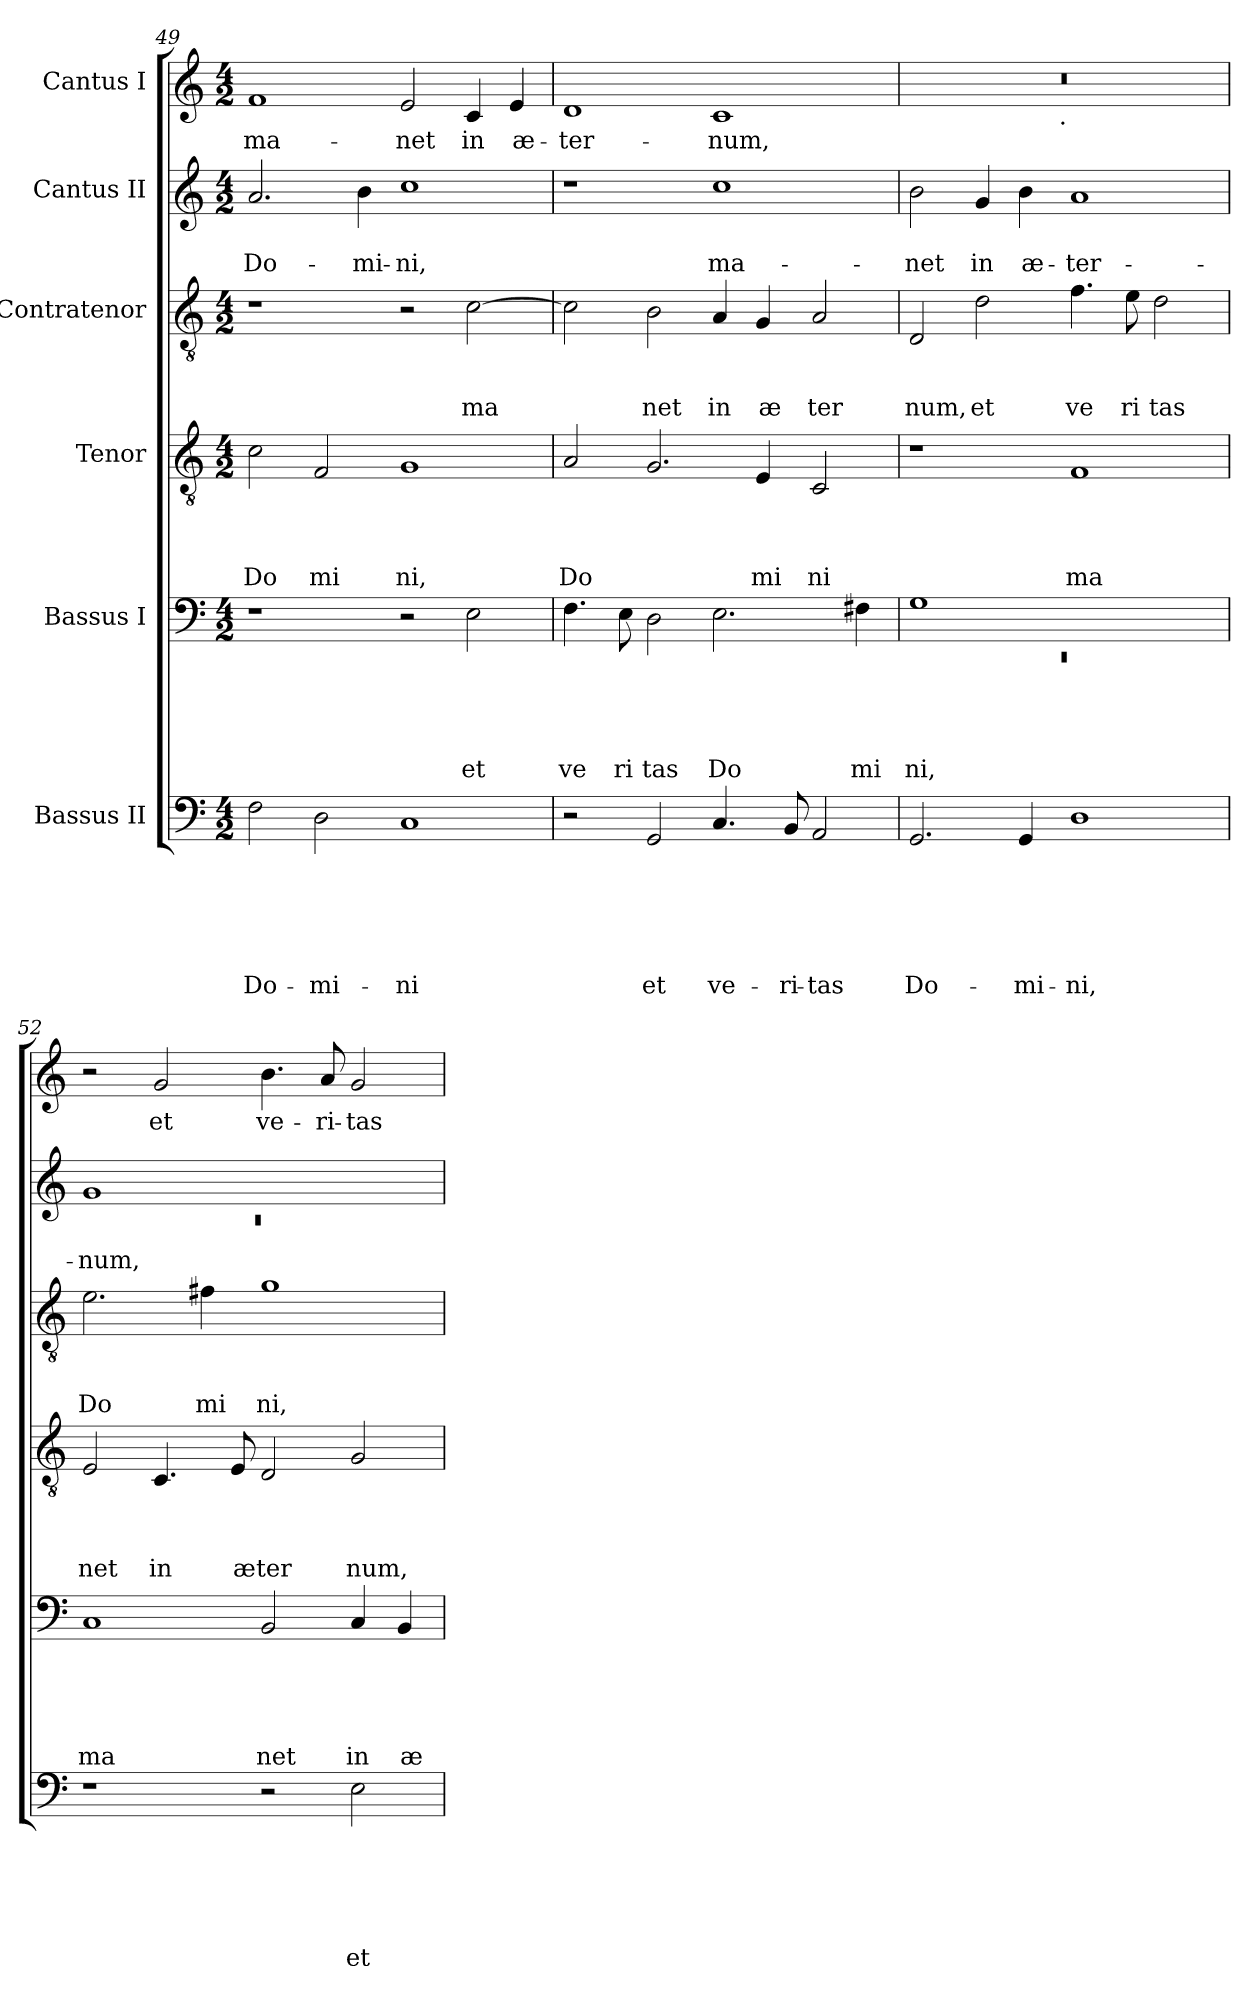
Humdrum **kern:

**kern	**text	**text	**text	**text	**text	**text	**kern	**text	**text	**text	**text	**text	**kern	**text	**text	**text	**text	**kern	**text	**text	**text	**kern	**text	**text	**kern	**text
*part6	*part6	*part6	*part6	*part6	*part6	*part6	*part5	*part5	*part5	*part5	*part5	*part5	*part4	*part4	*part4	*part4	*part4	*part3	*part3	*part3	*part3	*part2	*part2	*part2	*part1	*part1
*staff6	*staff6	*staff6	*staff6	*staff6	*staff6	*staff6	*staff5	*staff5	*staff5	*staff5	*staff5	*staff5	*staff4	*staff4	*staff4	*staff4	*staff4	*staff3	*staff3	*staff3	*staff3	*staff2	*staff2	*staff2	*staff1	*staff1
*I"Bassus II	*	*	*	*	*	*	*I"Bassus I	*	*	*	*	*	*I"Tenor	*	*	*	*	*I"Contratenor	*	*	*	*I"Cantus II	*	*	*I"Cantus I	*
!!LO:LB:g=z
*clefF4	*	*	*	*	*	*	*clefF4	*	*	*	*	*	*clefGv2	*	*	*	*	*clefGv2	*	*	*	*clefG2	*	*	*clefG2	*
*k[]	*	*	*	*	*	*	*k[]	*	*	*	*	*	*k[]	*	*	*	*	*k[]	*	*	*	*k[]	*	*	*k[]	*
*C:	*	*	*	*	*	*	*C:	*	*	*	*	*	*C:	*	*	*	*	*C:	*	*	*	*C:	*	*	*C:	*
*M4/2	*	*	*	*	*	*	*M4/2	*	*	*	*	*	*M4/2	*	*	*	*	*M4/2	*	*	*	*M4/2	*	*	*M4/2	*
=49	=49	=49	=49	=49	=49	=49	=49	=49	=49	=49	=49	=49	=49	=49	=49	=49	=49	=49	=49	=49	=49	=49	=49	=49	=49	=49
!	!	!	!	!	!	!LO:LY:b	!	!	!	!	!	!	!	!	!	!	!LO:LY:b	!	!	!	!	!	!	!LO:LY:b	!	!LO:LY:b
2F\	.	.	.	.	.	Do-	1r	.	.	.	.	.	2c\	.	.	.	Do	1r	.	.	.	2.a/	.	Do-	1f	ma-
!	!	!	!	!	!	!LO:LY:b	!	!	!	!	!	!	!	!	!	!	!LO:LY:b	!	!	!	!	!	!	!	!	!
2D\	.	.	.	.	.	-mi-	.	.	.	.	.	.	2F/	.	.	.	mi	.	.	.	.	.	.	.	.	.
!	!	!	!	!	!	!	!	!	!	!	!	!	!	!	!	!	!	!	!	!	!	!	!	!LO:LY:b	!	!
.	.	.	.	.	.	.	.	.	.	.	.	.	.	.	.	.	.	.	.	.	.	4b\	.	-mi-	.	.
!	!	!	!	!	!	!LO:LY:b	!	!	!	!	!	!	!	!	!	!	!LO:LY:b	!	!	!	!	!	!	!LO:LY:b	!	!LO:LY:b
1C	.	.	.	.	.	-ni	2r	.	.	.	.	.	1G	.	.	.	ni,	2r	.	.	.	1cc	.	-ni,	2e/	-net
!	!	!	!	!	!	!	!	!	!	!	!	!LO:LY:b	!	!	!	!	!	!	!	!	!LO:LY:b	!	!	!	!	!LO:LY:b
.	.	.	.	.	.	.	2E\	.	.	.	.	et	.	.	.	.	.	[>2c\	.	.	ma	.	.	.	4c/	in
!	!	!	!	!	!	!	!	!	!	!	!	!	!	!	!	!	!	!	!	!	!	!	!	!	!	!LO:LY:b
.	.	.	.	.	.	.	.	.	.	.	.	.	.	.	.	.	.	.	.	.	.	.	.	.	4e/	æ-
=50	=50	=50	=50	=50	=50	=50	=50	=50	=50	=50	=50	=50	=50	=50	=50	=50	=50	=50	=50	=50	=50	=50	=50	=50	=50	=50
!	!	!	!	!	!	!	!	!	!	!	!	!LO:LY:b	!	!	!	!	!LO:LY:b	!	!	!	!	!	!	!	!	!LO:LY:b
2r	.	.	.	.	.	.	4.F\	.	.	.	.	ve	2A/	.	.	.	Do	2c\]	.	.	.	1r	.	.	1d	-ter-
!	!	!	!	!	!	!	!	!	!	!	!	!LO:LY:b	!	!	!	!	!	!	!	!	!	!	!	!	!	!
.	.	.	.	.	.	.	8E\	.	.	.	.	ri	.	.	.	.	.	.	.	.	.	.	.	.	.	.
!	!	!	!	!	!	!LO:LY:b	!	!	!	!	!	!LO:LY:b	!	!	!	!	!	!	!	!	!LO:LY:b	!	!	!	!	!
2GG/	.	.	.	.	.	et	2D\	.	.	.	.	tas	2.G/	.	.	.	.	2B\	.	.	net	.	.	.	.	.
!	!	!	!	!	!	!LO:LY:b	!	!	!	!	!	!LO:LY:b	!	!	!	!	!	!	!	!	!LO:LY:b	!	!	!LO:LY:b	!	!LO:LY:b
4.C/	.	.	.	.	.	ve-	2.E\	.	.	.	.	Do	.	.	.	.	.	4A/	.	.	in	1cc	.	ma-	1c	-num,
!	!	!	!	!	!	!	!	!	!	!	!	!	!	!	!	!	!LO:LY:b	!	!	!	!LO:LY:b	!	!	!	!	!
.	.	.	.	.	.	.	.	.	.	.	.	.	4E/	.	.	.	mi	4G/	.	.	æ	.	.	.	.	.
!	!	!	!	!	!	!LO:LY:b	!	!	!	!	!	!	!	!	!	!	!	!	!	!	!	!	!	!	!	!
8BB/	.	.	.	.	.	-ri-	.	.	.	.	.	.	.	.	.	.	.	.	.	.	.	.	.	.	.	.
!	!	!	!	!	!	!LO:LY:b	!	!	!	!	!	!	!	!	!	!	!LO:LY:b	!	!	!	!LO:LY:b	!	!	!	!	!
2AA/	.	.	.	.	.	-tas	.	.	.	.	.	.	2C/	.	.	.	ni	2A/	.	.	ter	.	.	.	.	.
!	!	!	!	!	!	!	!	!	!	!	!	!LO:LY:b	!	!	!	!	!	!	!	!	!	!	!	!	!	!
.	.	.	.	.	.	.	4F#X\	.	.	.	.	mi	.	.	.	.	.	.	.	.	.	.	.	.	.	.
=51	=51	=51	=51	=51	=51	=51	=51	=51	=51	=51	=51	=51	=51	=51	=51	=51	=51	=51	=51	=51	=51	=51	=51	=51	=51	=51
*	*	*	*	*	*	*	*^	*	*	*	*	*	*	*	*	*	*	*	*	*	*	*	*	*	*	*
!	!	!	!	!	!	!LO:LY:b	!	!LO:N:vis=1	!	!	!	!	!LO:LY:b	!	!	!	!	!	!	!	!	!LO:LY:b	!	!	!LO:LY:b	!	!
*	*	*	*	*	*	*	*	*	*	*	*	*	*	*	*	*	*	*	*	*	*	*	*	*	*	*^	*
2.GG/	.	.	.	.	.	Do-	1G	0rEE	.	.	.	.	ni,	1r	.	.	.	.	2D/	.	.	num,	2b\	.	-net	0r	2ryy	.
!	!	!	!	!	!	!	!	!	!	!	!	!	!	!	!	!	!	!	!	!	!	!LO:LY:b	!	!	!LO:LY:b	!	!	!
.	.	.	.	.	.	.	.	.	.	.	.	.	.	.	.	.	.	.	2d\	.	.	et	4g/	.	in	.	4...ryy	.
!	!	!	!	!	!	!LO:LY:b	!	!	!	!	!	!	!	!	!	!	!	!	!	!	!	!	!	!	!LO:LY:b	!	!	!
4GG/	.	.	.	.	.	-mi-	.	.	.	.	.	.	.	.	.	.	.	.	.	.	.	.	4b\	.	æ-	.	.	.
!	!	!	!	!	!	!	!	!	!	!	!	!	!	!	!	!	!	!	!	!	!	!	!	!	!	!	!LO:TX:b:t=.	!
.	.	.	.	.	.	.	.	.	.	.	.	.	.	.	.	.	.	.	.	.	.	.	.	.	.	.	1ryy	.
!	!	!	!	!	!	!LO:LY:b	!	!	!	!	!	!	!	!	!	!	!	!LO:LY:b	!	!	!	!LO:LY:b	!	!	!LO:LY:b	!	!	!
1D	.	.	.	.	.	-ni,	1ryy	.	.	.	.	.	.	1F	.	.	.	ma	4.f\	.	.	ve	1a	.	-ter-	.	.	.
!	!	!	!	!	!	!	!	!	!	!	!	!	!	!	!	!	!	!	!	!	!	!LO:LY:b	!	!	!	!	!	!
.	.	.	.	.	.	.	.	.	.	.	.	.	.	.	.	.	.	.	8e\	.	.	ri	.	.	.	.	.	.
!	!	!	!	!	!	!	!	!	!	!	!	!	!	!	!	!	!	!	!	!	!	!LO:LY:b	!	!	!	!	!	!
.	.	.	.	.	.	.	.	.	.	.	.	.	.	.	.	.	.	.	2d\	.	.	tas	.	.	.	.	.	.
.	.	.	.	.	.	.	.	.	.	.	.	.	.	.	.	.	.	.	.	.	.	.	.	.	.	.	32ryy	.
=52	=52	=52	=52	=52	=52	=52	=52	=52	=52	=52	=52	=52	=52	=52	=52	=52	=52	=52	=52	=52	=52	=52	=52	=52	=52	=52	=52	=52
*	*	*	*	*	*	*	*	*	*	*	*	*	*	*	*	*	*	*	*	*	*	*	*^	*	*	*	*	*
!	!	!	!	!	!	!	!	!	!	!	!	!	!LO:LY:b	!	!	!	!	!LO:LY:b	!	!	!	!LO:LY:b	!	!LO:N:vis=1	!	!LO:LY:b	!	!	!
*	*	*	*	*	*	*	*v	*v	*	*	*	*	*	*	*	*	*	*	*	*	*	*	*	*	*	*	*v	*v	*
1r	.	.	.	.	.	.	1C	.	.	.	.	ma	2E/	.	.	.	net	2.e\	.	.	Do	1g	0rc	.	-num,	2r	.
!	!	!	!	!	!	!	!	!	!	!	!	!	!	!	!	!	!LO:LY:b	!	!	!	!	!	!	!	!	!	!LO:LY:b
.	.	.	.	.	.	.	.	.	.	.	.	.	4.C/	.	.	.	in	.	.	.	.	.	.	.	.	2g/	et
!	!	!	!	!	!	!	!	!	!	!	!	!	!	!	!	!	!	!	!	!	!LO:LY:b	!	!	!	!	!	!
.	.	.	.	.	.	.	.	.	.	.	.	.	.	.	.	.	.	4f#X\	.	.	mi	.	.	.	.	.	.
!	!	!	!	!	!	!	!	!	!	!	!	!	!	!	!	!	!LO:LY:b	!	!	!	!	!	!	!	!	!	!
.	.	.	.	.	.	.	.	.	.	.	.	.	8E/	.	.	.	æ	.	.	.	.	.	.	.	.	.	.
!	!	!	!	!	!	!	!	!	!	!	!	!LO:LY:b	!	!	!	!	!LO:LY:b	!	!	!	!LO:LY:b	!	!	!	!	!	!LO:LY:b
2r	.	.	.	.	.	.	2BB/	.	.	.	.	net	2D/	.	.	.	ter	1g	.	.	ni,	1ryy	.	.	.	4.b\	ve-
!	!	!	!	!	!	!	!	!	!	!	!	!	!	!	!	!	!	!	!	!	!	!	!	!	!	!	!LO:LY:b
.	.	.	.	.	.	.	.	.	.	.	.	.	.	.	.	.	.	.	.	.	.	.	.	.	.	8a/	-ri-
!	!	!	!	!	!	!LO:LY:b	!	!	!	!	!	!LO:LY:b	!	!	!	!	!LO:LY:b	!	!	!	!	!	!	!	!	!	!LO:LY:b
2E\	.	.	.	.	.	et	4C/	.	.	.	.	in	2G/	.	.	.	num,	.	.	.	.	.	.	.	.	2g/	-tas
!	!	!	!	!	!	!	!	!	!	!	!	!LO:LY:b	!	!	!	!	!	!	!	!	!	!	!	!	!	!	!
.	.	.	.	.	.	.	4BB/	.	.	.	.	æ	.	.	.	.	.	.	.	.	.	.	.	.	.	.	.
*	*	*	*	*	*	*	*	*	*	*	*	*	*	*	*	*	*	*	*	*	*	*v	*v	*	*	*	*
=	=	=	=	=	=	=	=	=	=	=	=	=	=	=	=	=	=	=	=	=	=	=	=	=	=	=
*-	*-	*-	*-	*-	*-	*-	*-	*-	*-	*-	*-	*-	*-	*-	*-	*-	*-	*-	*-	*-	*-	*-	*-	*-	*-	*-
